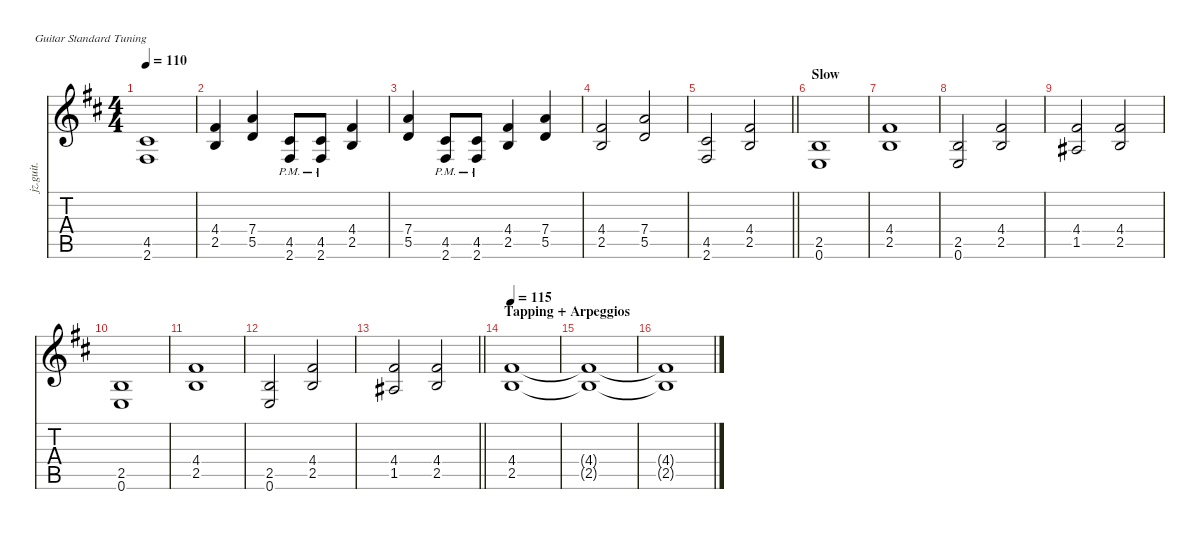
\defaultSystemsLayout 4
\hideDynamics
\bracketExtendMode nobrackets
\track ("Jason Rhythm" "jz.guit.") {instrument electricguitarjazz}
\staff {score tabs}
\tuning (E4 B3 G3 D3 A2 E2)
\ts (4 4)
\tempo 110
\clef g2
\ks bminor
(4.5{acc #} 2.6{acc #}).1{dy f} |
(4.4{acc #} 2.5{acc forcenatural}).4 (7.4{acc forcenatural} 5.5{acc forcenatural}).4 (4.5{pm acc #} 2.6{pm acc #}).8 (4.5{pm acc #} 2.6{pm acc #}).8 (4.4{acc #} 2.5{acc forcenatural}).4 |
(7.4{acc forcenatural} 5.5{acc forcenatural}).4 (4.5{pm acc #} 2.6{pm acc #}).8 (4.5{pm acc #} 2.6{pm acc #}).8 (4.4{acc #} 2.5{acc forcenatural}).4 (7.4{acc forcenatural} 5.5{acc forcenatural}).4 |
(4.4{acc #} 2.5{acc forcenatural}).2 (7.4{acc forcenatural} 5.5{acc forcenatural}).2 |
\barLineRight lightlight
(4.5{acc #} 2.6{acc #}).2 (4.4{acc #} 2.5{acc forcenatural}).2 |
\section ("" "Slow")
(2.5{acc forcenatural} 0.6{acc forcenatural}).1 |
(4.4{acc #} 2.5{acc forcenatural}).1 |
(2.5{acc forcenatural} 0.6{acc forcenatural}).2 (4.4{acc #} 2.5{acc forcenatural}).2 |
(4.4{acc #} 1.5{acc #}).2 (4.4{acc #} 2.5{acc forcenatural}).2 |
(2.5{acc forcenatural} 0.6{acc forcenatural}).1 |
(4.4{acc #} 2.5{acc forcenatural}).1 |
(2.5{acc forcenatural} 0.6{acc forcenatural}).2 (4.4{acc #} 2.5{acc forcenatural}).2 |
\barLineRight lightlight
(4.4{acc #} 1.5{acc #}).2 (4.4{acc #} 2.5{acc forcenatural}).2 |
\section ("" "Tapping + Arpeggios")
\tempo 115
(4.4{acc #} 2.5{acc forcenatural}).1 |
(4.4{t acc #} 2.5{t acc forcenatural}).1 |
(4.4{t acc #} 2.5{t acc forcenatural}).1
